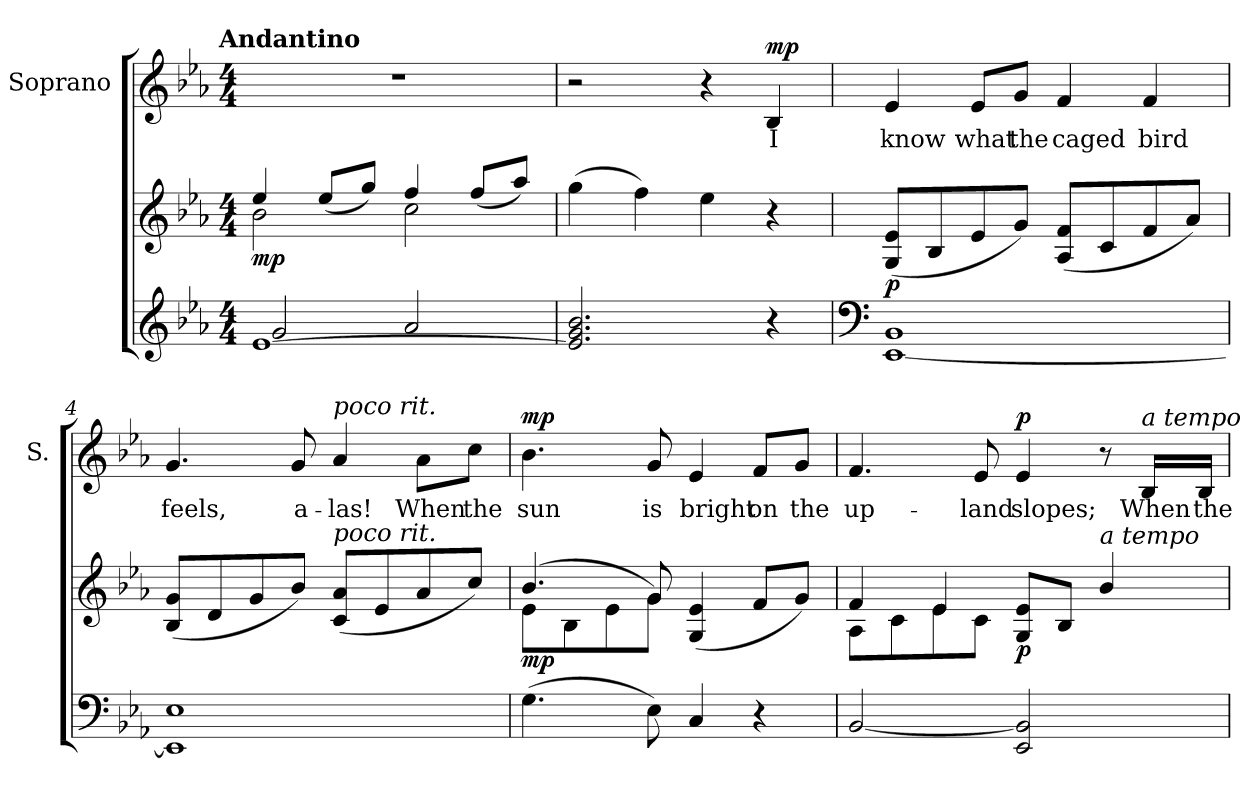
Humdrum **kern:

**kern	**kern	**dynam	**kern	**text	**dynam
*part2	*part2	*part2	*part1	*part1	*part1
*staff3	*staff2	*staff2/3	*staff1	*staff1	*staff1
*	*	*	*I"Soprano	*	*
*	*	*	*I'S.	*	*
*clefG2	*clefG2	*	*clefG2	*	*
*k[b-e-a-]	*k[b-e-a-]	*	*k[b-e-a-]	*	*
!!LO:TX:omd:t=Andantino
*M4/4	*M4/4	*	*M4/4	*	*
*MM94	*MM94	*	*MM94	*	*
=1	=1	=1	=1	=1	=1
*^	*^	*	*	*	*
!	!	!	!	!LO:DY:b	!	!	!
[1e-	2g/	2b-\	4ee-/	mp	1r	.	.
.	.	.	(<8ee-/L	.	.	.	.
.	.	.	8gg/J)	.	.	.	.
.	2a-/	2cc\	4ff/	.	.	.	.
.	.	.	(<8ff/L	.	.	.	.
.	.	.	8aa-/J)	.	.	.	.
*v	*v	*	*	*	*	*	*
*	*v	*v	*	*	*	*
=2	=2	=2	=2	=2	=2
2.e-]/ 2.g/ 2.b-/	(>4gg\	.	2r	.	.
.	4ff\)	.	.	.	.
.	4ee-\	.	4r	.	.
!	!	!	!	!	!LO:DY:a
4r	4r	.	4B-/	I	mp
=3	=3	=3	=3	=3	=3
*clefF4	*	*	*	*	*
!	!	!LO:DY:b	!	!	!
[1EE- 1BB-	(<8G/ 8e-/L	p	4e-/	know	.
.	8B-/	.	.	.	.
.	8e-/	.	8e-/L	what	.
.	8g/J)	.	8g/J	the	.
.	(<8A-/ 8f/L	.	4f/	caged	.
.	8c/	.	.	.	.
.	8f/	.	4f/	bird	.
.	8a-/J)	.	.	.	.
=4	=4	=4	=4	=4	=4
1EE-] 1E-	(<8B-/ 8g/L	.	4.g/	feels,	.
.	8d/	.	.	.	.
.	8g/	.	.	.	.
.	8b-/J)	.	8g/	a-	.
!	!	!	!LO:TX:a:i:t=poco rit.	!	!
!	!LO:TX:a:i:t=poco rit.	!	!	!	!
.	(<8c/ 8a-/L	.	4a-/	-las!	.
.	8e-/	.	.	.	.
.	8a-/	.	8a-\L	When	.
.	8cc/J)	.	8cc\J	the	.
=5	=5	=5	=5	=5	=5
*	*^	*	*	*	*
!	!	!	!LO:DY:b	!	!	!LO:DY:a
(>4.G\	(>4.b-/	8e-\L	mp	4.b-\	sun	mp
.	.	8B-\	.	.	.	.
.	.	8e-\	.	.	.	.
8E-\)	8g/	8g\J)	.	8g/	is	.
4C/	(<4G/ 4e-/	2ryy	.	4e-/	bright	.
4r	8f/L	.	.	8f/L	on	.
.	8g/J)	.	.	8g/J	the	.
=6	=6	=6	=6	=6	=6	=6
[2BB-/	4f/	8A-\L	.	4.f/	up-	.
.	.	8c\	.	.	.	.
.	4e-/	8e-\	.	.	.	.
.	.	8c\J	.	8e-/	-land	.
!	!	!	!LO:DY:b	!	!	!LO:DY:a
2EE-/ 2BB-]/	8G/ 8e-/L	2ryy	p	4e-/	slopes;	p
.	8B-/J	.	.	.	.	.
!	!LO:TX:a:i:t=a tempo	!	!	!	!	!
.	4b-/	.	.	8r	.	.
!	!	!	!	!LO:TX:a:i:t=a tempo	!	!
.	.	.	.	16B-/LL	When	.
.	.	.	.	16B-/JJ	the	.
*	*v	*v	*	*	*	*
=	=	=	=	=	=
*-	*-	*-	*-	*-	*-
